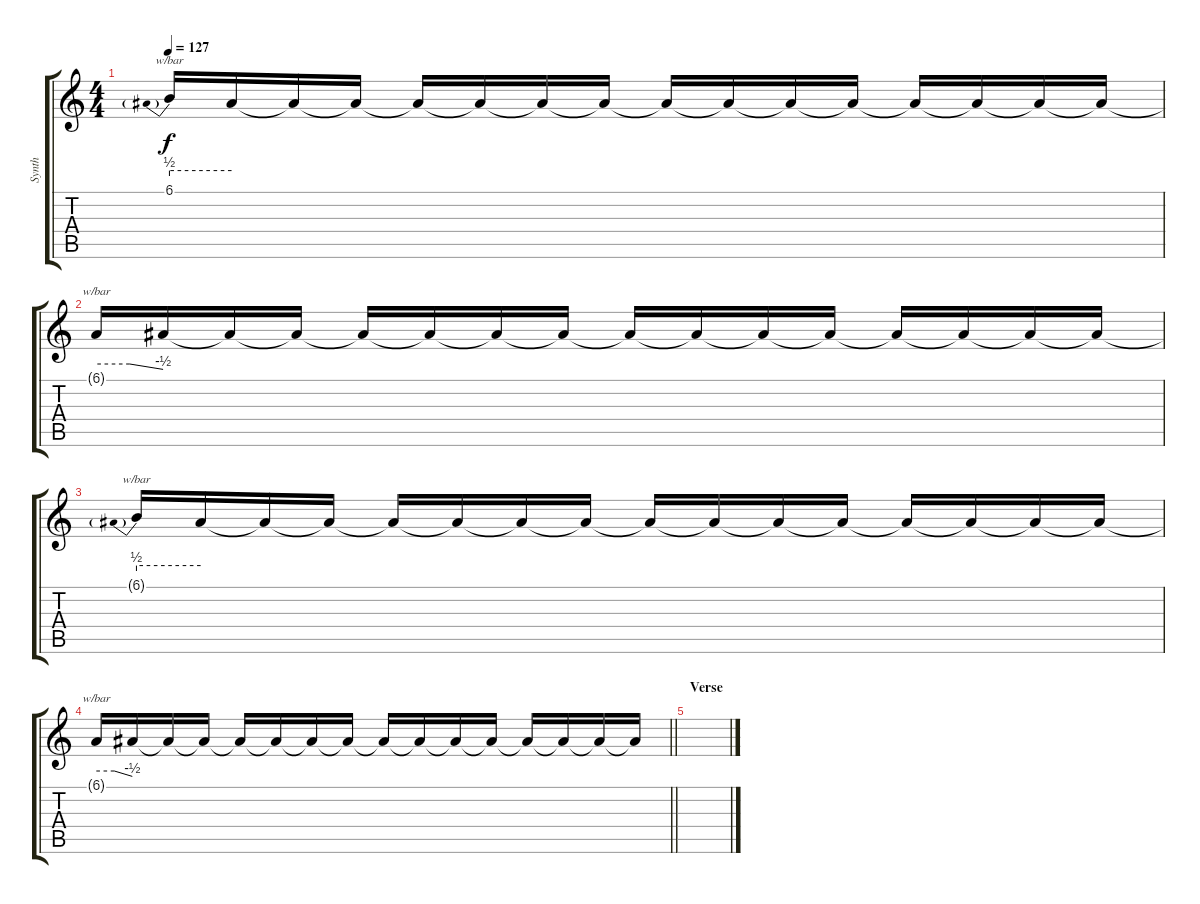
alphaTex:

\track ("Synth" "Synth") {instrument pad3polysynth}
\staff {score tabs}
\tuning (E4 B3 G3 D3 A2 E2) {hide}
\ts (4 4)
\tempo 127
\clef g2
\ks c
6.1{t}.16{tbe (predive default 0 2 60 2) dy f volume 14 instrument lead2sawtooth} 6.1{t}.16 6.1{t}.16 6.1{t}.16{volume 0} 6.1{t}.16{volume 14} 6.1{t}.16{volume 0} 6.1{t}.16{volume 13} 6.1{t}.16 6.1{t}.16{volume 0} 6.1{t}.16{volume 13} 6.1{t}.16{volume 0} 6.1{t}.16{volume 13} 6.1{t}.16 6.1{t}.16{volume 0} 6.1{t}.16{volume 13} 6.1{t}.16{volume 0} |
6.1{t}.16{tbe (custom default 0 0 30 0 60 -2) volume 14} 6.1{t}.16 6.1{t}.16 6.1{t}.16{volume 0} 6.1{t}.16{volume 14} 6.1{t}.16{volume 0} 6.1{t}.16{volume 14} 6.1{t}.16 6.1{t}.16{volume 0} 6.1{t}.16{volume 13} 6.1{t}.16{volume 0} 6.1{t}.16{volume 14} 6.1{t}.16 6.1{t}.16{volume 0} 6.1{t}.16{volume 14} 6.1{t}.16{volume 0} |
6.1{t}.16{tbe (predive default 0 2 60 2) volume 14 instrument lead2sawtooth} 6.1{t}.16 6.1{t}.16 6.1{t}.16{volume 0} 6.1{t}.16{volume 14} 6.1{t}.16{volume 0} 6.1{t}.16{volume 13} 6.1{t}.16 6.1{t}.16{volume 0} 6.1{t}.16{volume 13} 6.1{t}.16{volume 0} 6.1{t}.16{volume 13} 6.1{t}.16 6.1{t}.16{volume 0} 6.1{t}.16{volume 13} 6.1{t}.16{volume 0} |
\barLineRight lightlight
6.1{t}.16{tbe (custom default 0 0 30 0 60 -2) volume 14} 6.1{t}.16 6.1{t}.16 6.1{t}.16{volume 0} 6.1{t}.16{volume 14} 6.1{t}.16{volume 0} 6.1{t}.16{volume 14} 6.1{t}.16 6.1{t}.16{volume 0} 6.1{t}.16{volume 13} 6.1{t}.16{volume 0} 6.1{t}.16{volume 14} 6.1{t}.16 6.1{t}.16{volume 0} 6.1{t}.16{volume 14} 6.1{t}.16{volume 0} |
\section ("" "Verse")
